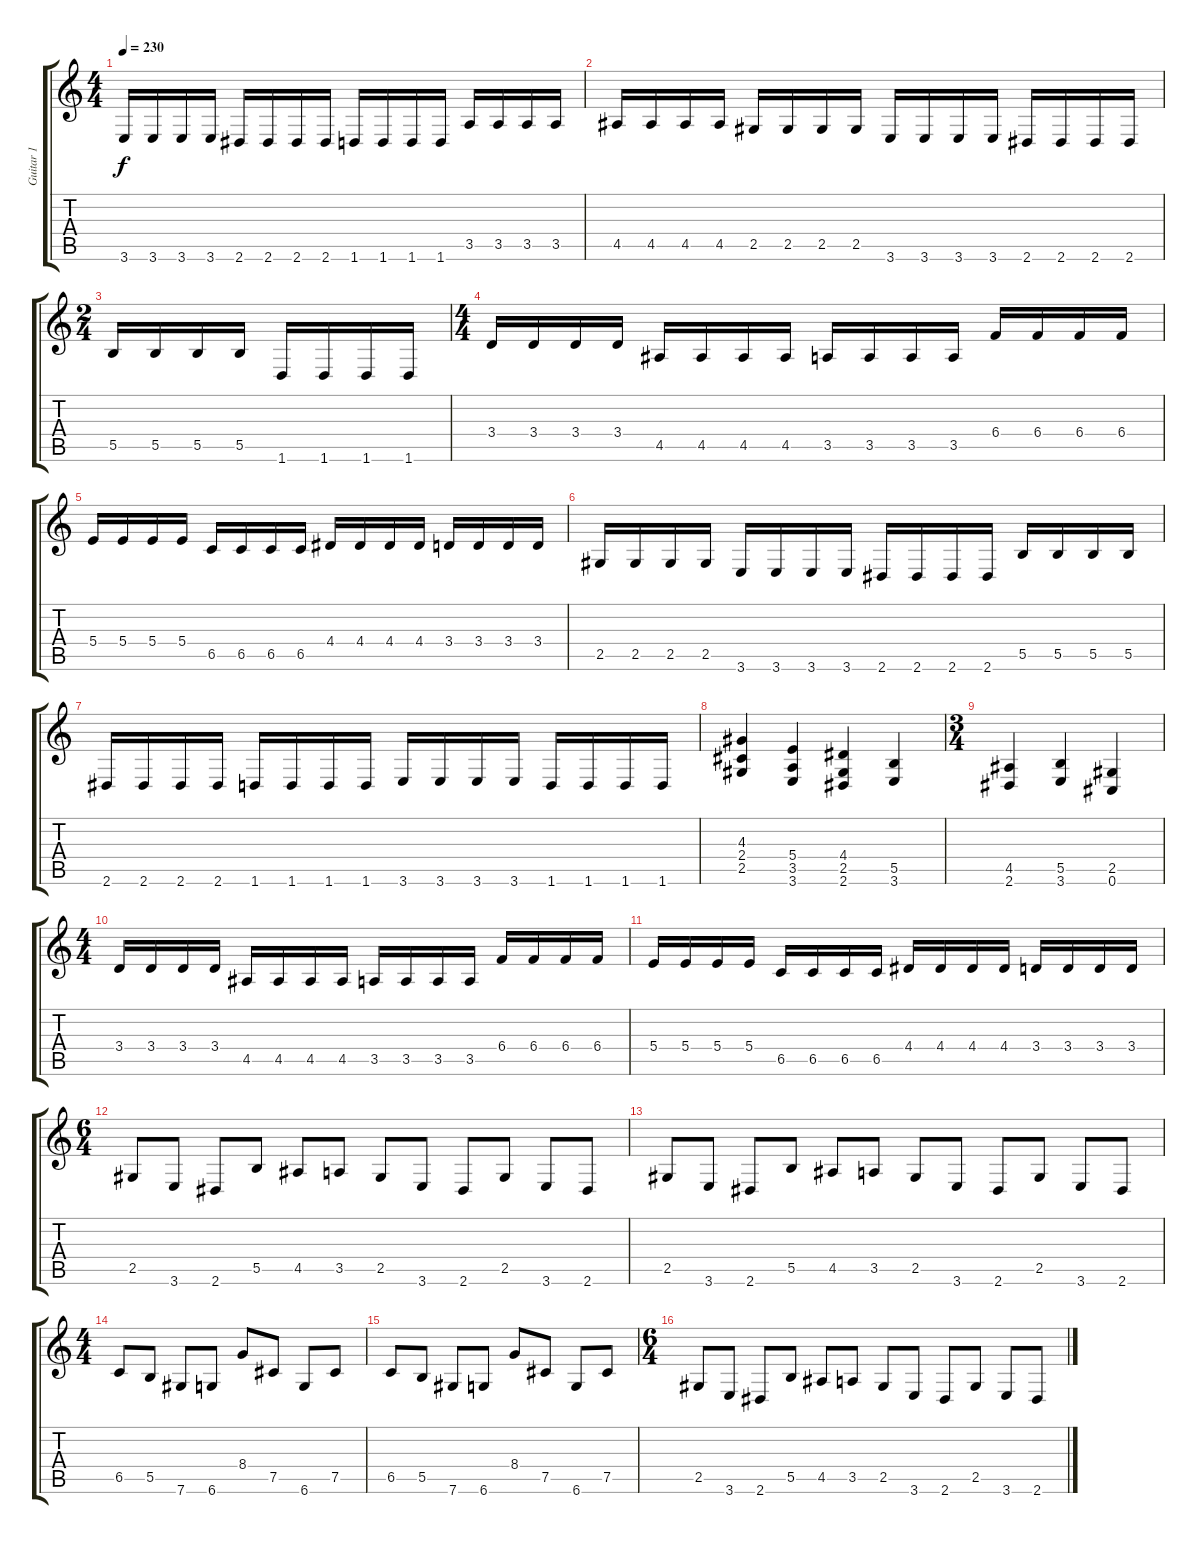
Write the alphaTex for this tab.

\track ("Guitar 1" "Guitar 1") {instrument overdrivenguitar}
\staff {score tabs}
\tuning (Db4 Ab3 E3 B2 Gb2 Db2) {hide}
\ts (4 4)
\tempo 230
\clef g2
\ks c
3.6.16{dy f} 3.6.16 3.6.16 3.6.16 2.6.16 2.6.16 2.6.16 2.6.16 1.6.16 1.6.16 1.6.16 1.6.16 3.5.16 3.5.16 3.5.16 3.5.16 |
4.5.16 4.5.16 4.5.16 4.5.16 2.5.16 2.5.16 2.5.16 2.5.16 3.6.16 3.6.16 3.6.16 3.6.16 2.6.16 2.6.16 2.6.16 2.6.16 |
\ts (2 4)
5.5.16 5.5.16 5.5.16 5.5.16 1.6.16 1.6.16 1.6.16 1.6.16 |
\ts (4 4)
3.4.16 3.4.16 3.4.16 3.4.16 4.5.16 4.5.16 4.5.16 4.5.16 3.5.16 3.5.16 3.5.16 3.5.16 6.4.16 6.4.16 6.4.16 6.4.16 |
5.4.16 5.4.16 5.4.16 5.4.16 6.5.16 6.5.16 6.5.16 6.5.16 4.4.16 4.4.16 4.4.16 4.4.16 3.4.16 3.4.16 3.4.16 3.4.16 |
2.5.16 2.5.16 2.5.16 2.5.16 3.6.16 3.6.16 3.6.16 3.6.16 2.6.16 2.6.16 2.6.16 2.6.16 5.5.16 5.5.16 5.5.16 5.5.16 |
2.6.16 2.6.16 2.6.16 2.6.16 1.6.16 1.6.16 1.6.16 1.6.16 3.6.16 3.6.16 3.6.16 3.6.16 1.6.16 1.6.16 1.6.16 1.6.16 |
(4.3 2.4 2.5).4 (5.4 3.5 3.6).4 (4.4 2.5 2.6).4 (5.5 3.6).4 |
\ts (3 4)
(4.5 2.6).4 (5.5 3.6).4 (2.5 0.6).4 |
\ts (4 4)
3.4.16 3.4.16 3.4.16 3.4.16 4.5.16 4.5.16 4.5.16 4.5.16 3.5.16 3.5.16 3.5.16 3.5.16 6.4.16 6.4.16 6.4.16 6.4.16 |
5.4.16 5.4.16 5.4.16 5.4.16 6.5.16 6.5.16 6.5.16 6.5.16 4.4.16 4.4.16 4.4.16 4.4.16 3.4.16 3.4.16 3.4.16 3.4.16 |
\ts (6 4)
2.5.8 3.6.8 2.6.8 5.5.8 4.5.8 3.5.8 2.5.8 3.6.8 2.6.8 2.5.8 3.6.8 2.6.8 |
2.5.8 3.6.8 2.6.8 5.5.8 4.5.8 3.5.8 2.5.8 3.6.8 2.6.8 2.5.8 3.6.8 2.6.8 |
\ts (4 4)
6.5.8 5.5.8 7.6.8 6.6.8 8.4.8 7.5.8 6.6.8 7.5.8 |
6.5.8 5.5.8 7.6.8 6.6.8 8.4.8 7.5.8 6.6.8 7.5.8 |
\ts (6 4)
2.5.8 3.6.8 2.6.8 5.5.8 4.5.8 3.5.8 2.5.8 3.6.8 2.6.8 2.5.8 3.6.8 2.6.8
